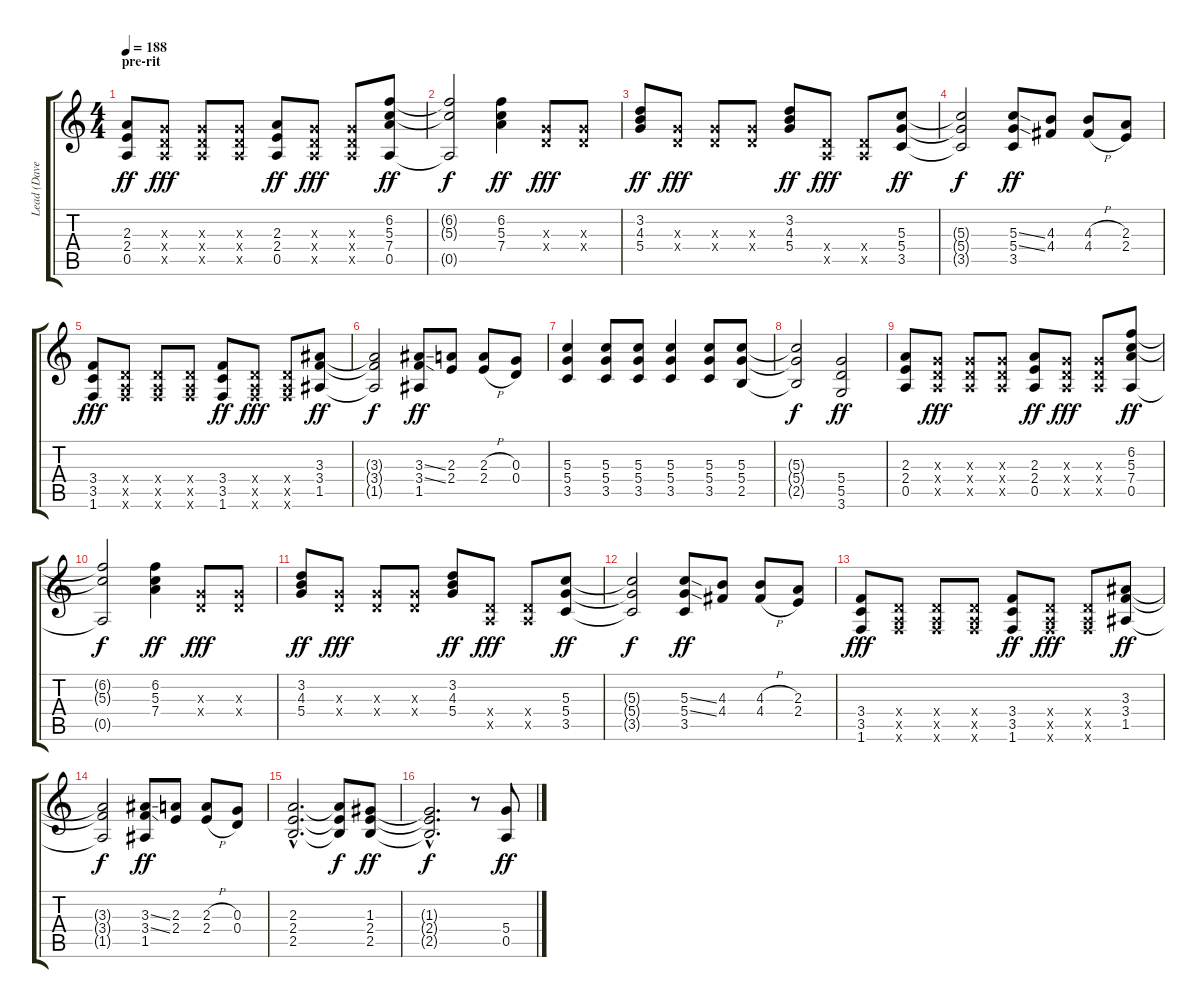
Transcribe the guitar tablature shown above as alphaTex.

\track ("Lead (Dave)" "Lead (Dave") {instrument distortionguitar}
\staff {score tabs}
\tuning (E4 B3 G3 D3 A2 E2) {hide}
\ts (4 4)
\section ("" "pre-rit")
\tempo 188
\clef g2
\ks c
(2.3 2.4 0.5).8{dy ff} (0.3{x} 0.4{x} 0.5{x}).8{dy fff} (0.3{x} 0.4{x} 0.5{x}).8 (0.3{x} 0.4{x} 0.5{x}).8 (2.3 2.4 0.5).8{dy ff} (0.3{x} 0.4{x} 0.5{x}).8{dy fff} (0.3{x} 0.4{x} 0.5{x}).8 (6.2 5.3 7.4 0.5).8{dy ff} |
(6.2{t} 5.3{t} 0.5{t}).2{dy f} (6.2 5.3 7.4).4{dy ff} (0.3{x} 0.4{x}).8{dy fff} (0.3{x} 0.4{x}).8 |
(3.2 4.3 5.4).8{dy ff} (0.3{x} 0.4{x}).8{dy fff} (0.3{x} 0.4{x}).8 (0.3{x} 0.4{x}).8 (3.2 4.3 5.4).8{dy ff} (0.4{x} 0.5{x}).8{dy fff} (0.4{x} 0.5{x}).8 (5.3 5.4 3.5).8{dy ff} |
(5.3{t} 5.4{t} 3.5{t}).2{dy f} (5.3{ss} 5.4{ss} 3.5).8{dy ff} (4.3 4.4).8 (4.3{h} 4.4{h}).8 (2.3 2.4).8 |
(3.4 3.5 1.6).8{dy fff} (0.4{x} 0.5{x} 1.6{x}).8 (0.4{x} 0.5{x} 1.6{x}).8 (0.4{x} 0.5{x} 1.6{x}).8 (3.4 3.5 1.6).8{dy ff} (0.4{x} 0.5{x} 1.6{x}).8{dy fff} (0.4{x} 0.5{x} 1.6{x}).8 (3.3 3.4 1.5).8{dy ff} |
(3.3{t} 3.4{t} 1.5{t}).2{dy f} (3.3{ss} 3.4{ss} 1.5).8{dy ff} (2.3 2.4).8 (2.3{h} 2.4{h}).8 (0.3 0.4).8 |
(5.3 5.4 3.5).4 (5.3 5.4 3.5).8 (5.3 5.4 3.5).8 (5.3 5.4 3.5).4 (5.3 5.4 3.5).8 (5.3 5.4 2.5).8 |
(5.3{t} 5.4{t} 2.5{t}).2{dy f} (5.4 5.5 3.6).2{dy ff} |
(2.3 2.4 0.5).8 (0.3{x} 0.4{x} 0.5{x}).8{dy fff} (0.3{x} 0.4{x} 0.5{x}).8 (0.3{x} 0.4{x} 0.5{x}).8 (2.3 2.4 0.5).8{dy ff} (0.3{x} 0.4{x} 0.5{x}).8{dy fff} (0.3{x} 0.4{x} 0.5{x}).8 (6.2 5.3 7.4 0.5).8{dy ff} |
(6.2{t} 5.3{t} 0.5{t}).2{dy f} (6.2 5.3 7.4).4{dy ff} (0.3{x} 0.4{x}).8{dy fff} (0.3{x} 0.4{x}).8 |
(3.2 4.3 5.4).8{dy ff} (0.3{x} 0.4{x}).8{dy fff} (0.3{x} 0.4{x}).8 (0.3{x} 0.4{x}).8 (3.2 4.3 5.4).8{dy ff} (0.4{x} 0.5{x}).8{dy fff} (0.4{x} 0.5{x}).8 (5.3 5.4 3.5).8{dy ff} |
(5.3{t} 5.4{t} 3.5{t}).2{dy f} (5.3{ss} 5.4{ss} 3.5).8{dy ff} (4.3 4.4).8 (4.3{h} 4.4{h}).8 (2.3 2.4).8 |
(3.4 3.5 1.6).8{dy fff} (0.4{x} 0.5{x} 1.6{x}).8 (0.4{x} 0.5{x} 1.6{x}).8 (0.4{x} 0.5{x} 1.6{x}).8 (3.4 3.5 1.6).8{dy ff} (0.4{x} 0.5{x} 1.6{x}).8{dy fff} (0.4{x} 0.5{x} 1.6{x}).8 (3.3 3.4 1.5).8{dy ff} |
(3.3{t} 3.4{t} 1.5{t}).2{dy f} (3.3{ss} 3.4{ss} 1.5).8{dy ff} (2.3 2.4).8 (2.3{h} 2.4{h}).8 (0.3 0.4).8 |
(2.3{hac} 2.4{hac} 2.5{hac}).2{d} (2.3{t} 2.4{t} 2.5{t}).8{dy f} (1.3 2.4 2.5).8{dy ff} |
(1.3{hac t} 2.4{hac t} 2.5{hac t}).2{d dy f} r.8 (5.4 0.5).8{dy ff}
